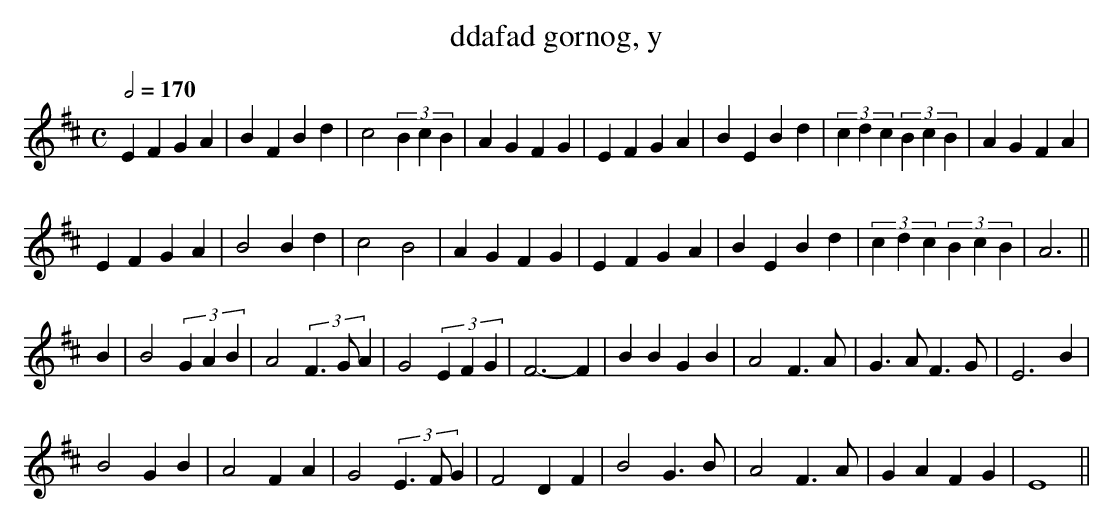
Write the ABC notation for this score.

X:1
T:ddafad gornog, y
M:C
L:1/4
Q:1/2=170
K:Edor
EFGA|BFBd|c2(3BcB|AGFG|EFGA|BEBd|(3cdc(3BcB|AGFA|
EFGA|B2Bd|c2B2|AGFG|EFGA|BEBd|(3cdc(3BcB|A3||
B|B2(3GAB|A2(3F>GA|G2(3EFG|F3-F|BBGB|A2F>A|G>AF>G|E3B|
B2GB|A2FA|G2(3E>FG|F2DF|B2G>B|A2F>A|GAFG|E4||
